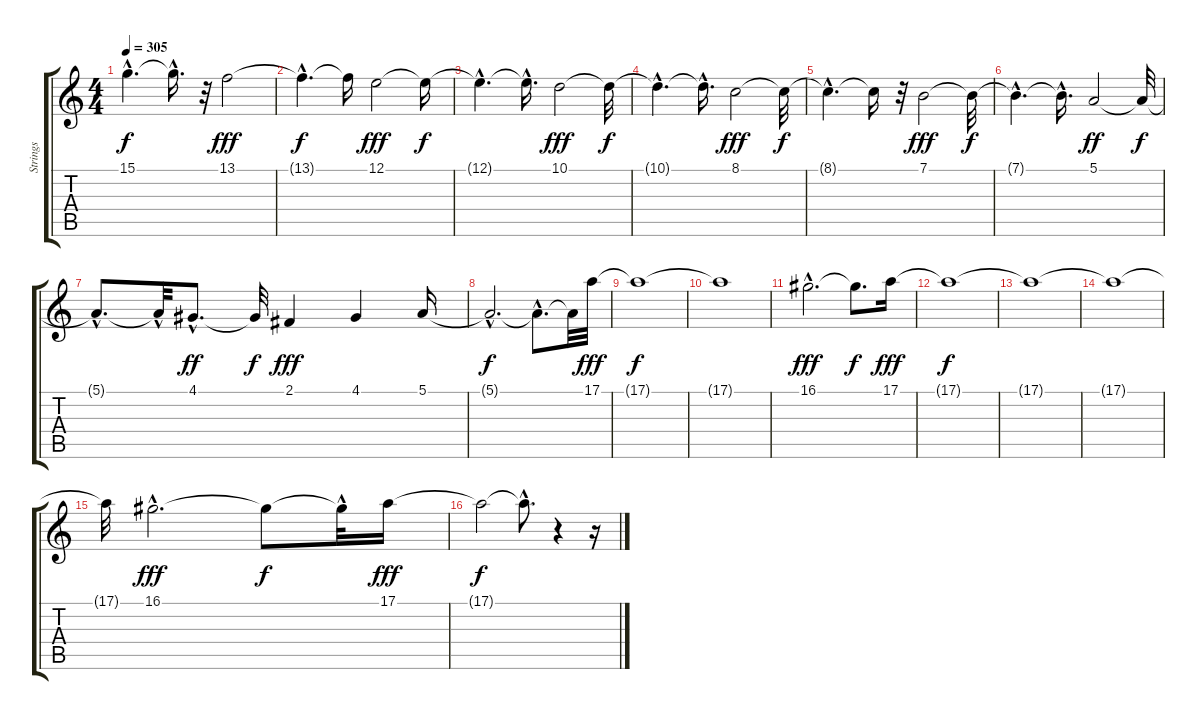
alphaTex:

\track ("Strings" "Strings") {instrument stringensemble2}
\staff {score tabs}
\tuning (E4 B3 G3 D3 A2 E2) {hide}
\ts (4 4)
\tempo 305
\clef g2
\ks c
15.1{hac}.4{d dy f} 15.1{hac t}.16{d} r.32 13.1.2{dy fff} |
13.1{hac t}.4{d dy f} 13.1{t}.16 12.1.2{dy fff} 12.1{t}.16{dy f} |
12.1{hac t}.4{d} 12.1{hac t}.16{d} 10.1.2{dy fff} 10.1{t}.32{dy f} |
10.1{hac t}.4{d} 10.1{hac t}.16{d} 8.1.2{dy fff} 8.1{t}.32{dy f} |
8.1{hac t}.4{d} 8.1{t}.16 r.32 7.1.2{dy fff} 7.1{t}.32{dy f} |
7.1{hac t}.4{d} 7.1{hac t}.16{d} 5.1.2{dy ff} 5.1{t}.32{dy f} |
5.1{hac t}.8{d} 5.1{hac t}.32 4.1{hac}.8{d dy ff} 4.1{t}.32{dy f} 2.1.4{dy fff} 4.1.4 5.1.16 |
5.1{hac t}.2{d dy f} 5.1{hac t}.8{d} 5.1{t}.32 17.1.32{dy fff} |
17.1{t}.1{dy f} |
17.1{t}.1 |
16.1{hac}.2{d dy fff} 16.1{t}.8{d dy f} 17.1.16{dy fff} |
17.1{t}.1{dy f} |
17.1{t}.1 |
17.1{t}.1 |
17.1{t}.32 16.1{hac}.2{d dy fff} 16.1{t}.8{dy f} 16.1{hac t}.32 17.1.16{dy fff} |
17.1{t}.2{dy f} 17.1{hac t}.8{d} r.4 r.16
